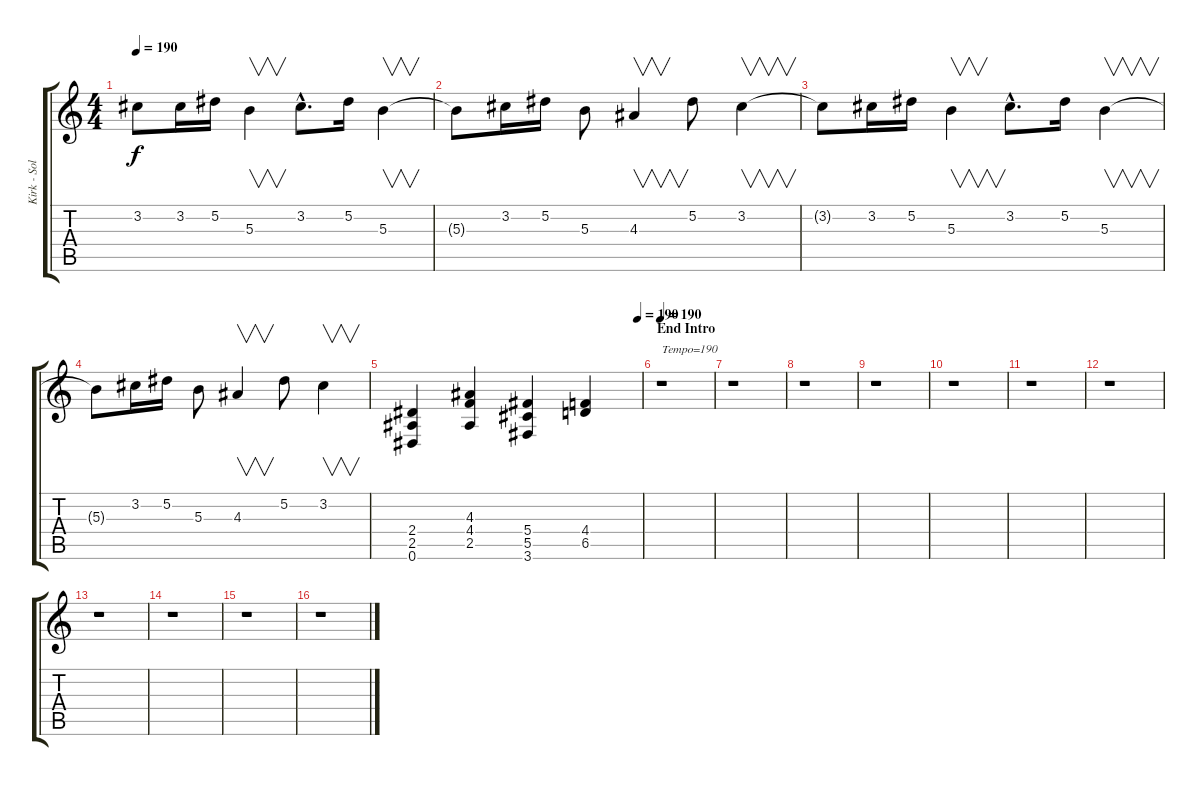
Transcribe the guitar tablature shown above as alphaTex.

\track ("Kirk - Solo " "Kirk - Sol") {instrument overdrivenguitar}
\staff {score tabs}
\tuning (Eb4 Bb3 Gb3 Db3 Ab2 Eb2) {hide}
\ts (4 4)
\tempo 190
\clef g2
\ks c
3.2{t}.8{dy f} 3.2.16 5.2.16 5.3.4{v} 3.2{hac}.8{d} 5.2.16 5.3.4{v} |
5.3{t}.8 3.2.16 5.2.16 5.3.8 4.3.4{v} 5.2.8 3.2.4{v} |
3.2{t}.8 3.2.16 5.2.16 5.3.4{v} 3.2{hac}.8{d} 5.2.16 5.3.4{v} |
5.3{t}.8 3.2.16 5.2.16 5.3.8 4.3.4{v} 5.2.8 3.2.4{v} |
\tempo (190 0.984375)
(2.4 2.5 0.6).4 (4.3 4.4 2.5).4 (5.4 5.5 3.6).4 (4.4 6.5).4 |
\section ("" "End Intro")
\tempo 190
r.1{txt "Tempo=190"} |
r.1 |
r.1 |
r.1 |
r.1 |
r.1 |
r.1 |
r.1 |
r.1 |
r.1 |
r.1
